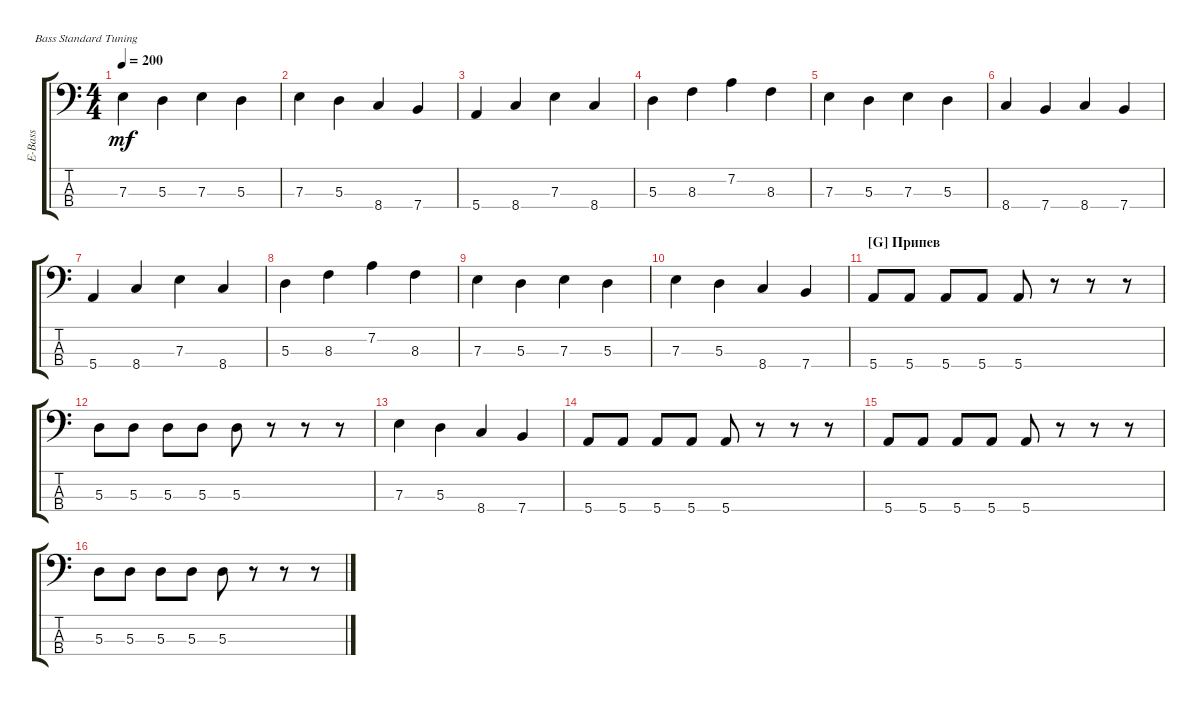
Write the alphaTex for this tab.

\track ("Electric Bass" "E-Bass") {instrument electricbassfinger}
\staff {score tabs}
\tuning (G2 D2 A1 E1)
\ts (4 4)
\tempo 200
\clef f4
\ks c
7.3.4{dy mf} 5.3.4 7.3.4 5.3.4 |
7.3.4 5.3.4 8.4.4 7.4.4 |
5.4.4 8.4.4 7.3.4 8.4.4 |
5.3.4 8.3.4 7.2.4 8.3.4 |
7.3.4 5.3.4 7.3.4 5.3.4 |
8.4.4 7.4.4 8.4.4 7.4.4 |
5.4.4 8.4.4 7.3.4 8.4.4 |
5.3.4 8.3.4 7.2.4 8.3.4 |
7.3.4 5.3.4 7.3.4 5.3.4 |
7.3.4 5.3.4 8.4.4 7.4.4 |
\section ("G" "Припев")
5.4.8 5.4.8 5.4.8 5.4.8 5.4.8 r.8 r.8 r.8 |
5.3.8 5.3.8 5.3.8 5.3.8 5.3.8 r.8 r.8 r.8 |
7.3.4 5.3.4 8.4.4 7.4.4 |
5.4.8 5.4.8 5.4.8 5.4.8 5.4.8 r.8 r.8 r.8 |
5.4.8 5.4.8 5.4.8 5.4.8 5.4.8 r.8 r.8 r.8 |
5.3.8 5.3.8 5.3.8 5.3.8 5.3.8 r.8 r.8 r.8
